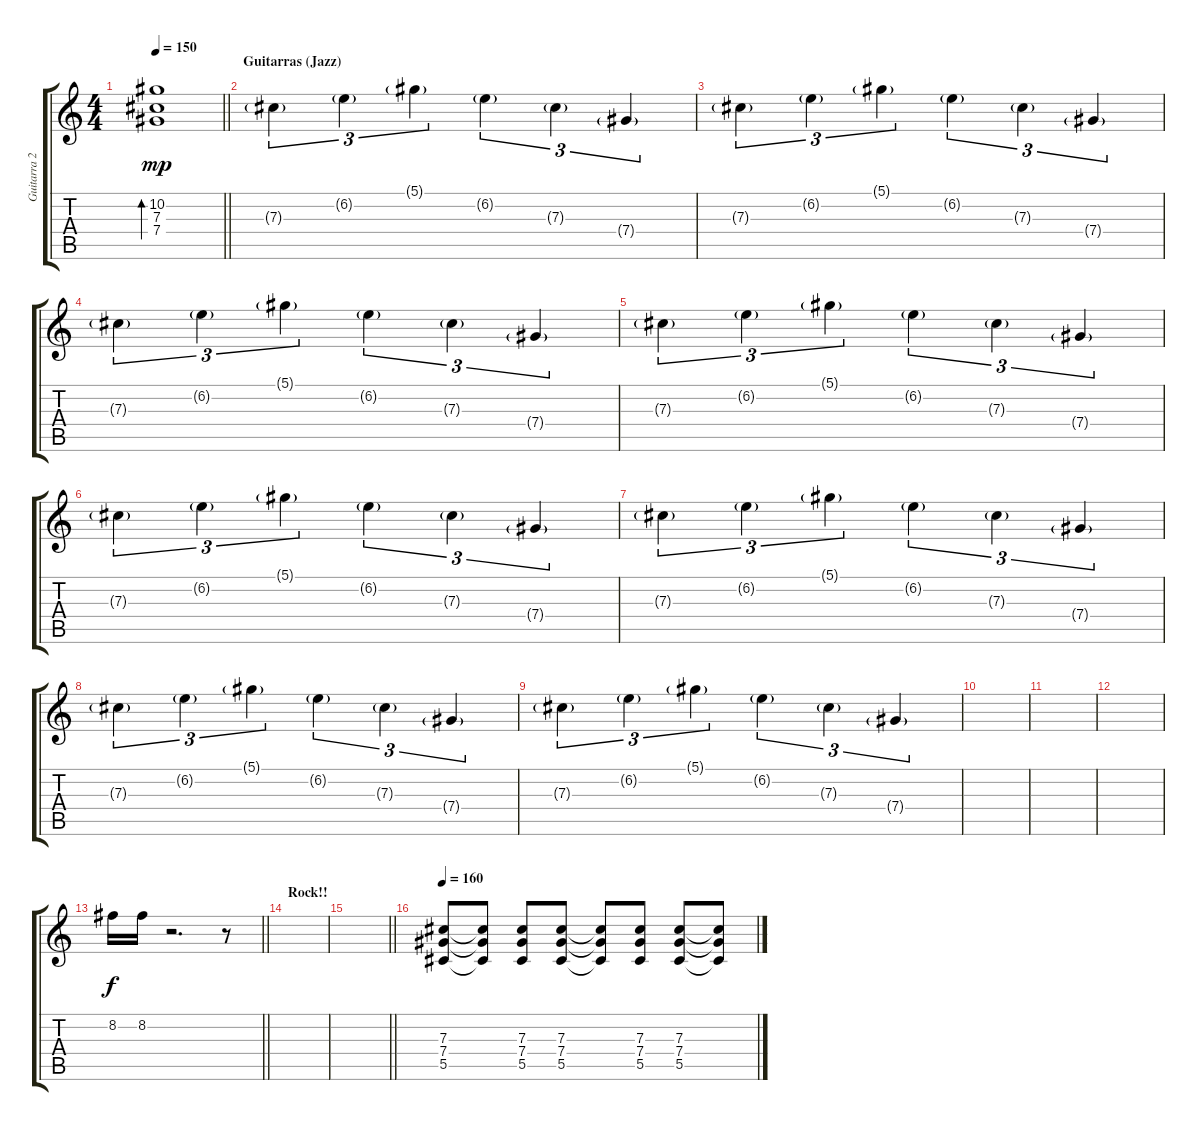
\track ("Guitarra 2" "Guitarra 2") {instrument distortionguitar}
\staff {score tabs}
\tuning (Eb4 Bb3 Gb3 Db3 Ab2 Eb2) {hide}
\ts (4 4)
\tempo 150
\clef g2
\barLineRight lightlight
\ks c
(10.2 7.3 7.4).1{bd 480 dy mp} |
\section ("" "Guitarras (Jazz)")
7.3{g}.4{tu (3 2)} 6.2{g}.4{tu (3 2)} 5.1{g}.4{tu (3 2)} 6.2{g}.4{tu (3 2)} 7.3{g}.4{tu (3 2)} 7.4{g}.4{tu (3 2)} |
7.3{g}.4{tu (3 2)} 6.2{g}.4{tu (3 2)} 5.1{g}.4{tu (3 2)} 6.2{g}.4{tu (3 2)} 7.3{g}.4{tu (3 2)} 7.4{g}.4{tu (3 2)} |
7.3{g}.4{tu (3 2)} 6.2{g}.4{tu (3 2)} 5.1{g}.4{tu (3 2)} 6.2{g}.4{tu (3 2)} 7.3{g}.4{tu (3 2)} 7.4{g}.4{tu (3 2)} |
7.3{g}.4{tu (3 2)} 6.2{g}.4{tu (3 2)} 5.1{g}.4{tu (3 2)} 6.2{g}.4{tu (3 2)} 7.3{g}.4{tu (3 2)} 7.4{g}.4{tu (3 2)} |
7.3{g}.4{tu (3 2)} 6.2{g}.4{tu (3 2)} 5.1{g}.4{tu (3 2)} 6.2{g}.4{tu (3 2)} 7.3{g}.4{tu (3 2)} 7.4{g}.4{tu (3 2)} |
7.3{g}.4{tu (3 2)} 6.2{g}.4{tu (3 2)} 5.1{g}.4{tu (3 2)} 6.2{g}.4{tu (3 2)} 7.3{g}.4{tu (3 2)} 7.4{g}.4{tu (3 2)} |
7.3{g}.4{tu (3 2)} 6.2{g}.4{tu (3 2)} 5.1{g}.4{tu (3 2)} 6.2{g}.4{tu (3 2)} 7.3{g}.4{tu (3 2)} 7.4{g}.4{tu (3 2)} |
7.3{g}.4{tu (3 2)} 6.2{g}.4{tu (3 2)} 5.1{g}.4{tu (3 2)} 6.2{g}.4{tu (3 2)} 7.3{g}.4{tu (3 2)} 7.4{g}.4{tu (3 2)} |
|
|
|
\barLineRight lightlight
8.2.16{dy f} 8.2.16 r.2{d} r.8 |
\section ("" "Rock!!")
|
\barLineRight lightlight
|
\tempo 160
(7.3 7.4 5.5).8{instrument distortionguitar} (7.3{t} 7.4{t} 5.5{t}).8 (7.3 7.4 5.5).8 (7.3 7.4 5.5).8 (7.3{t} 7.4{t} 5.5{t}).8 (7.3 7.4 5.5).8 (7.3 7.4 5.5).8 (7.3{t} 7.4{t} 5.5{t}).8
